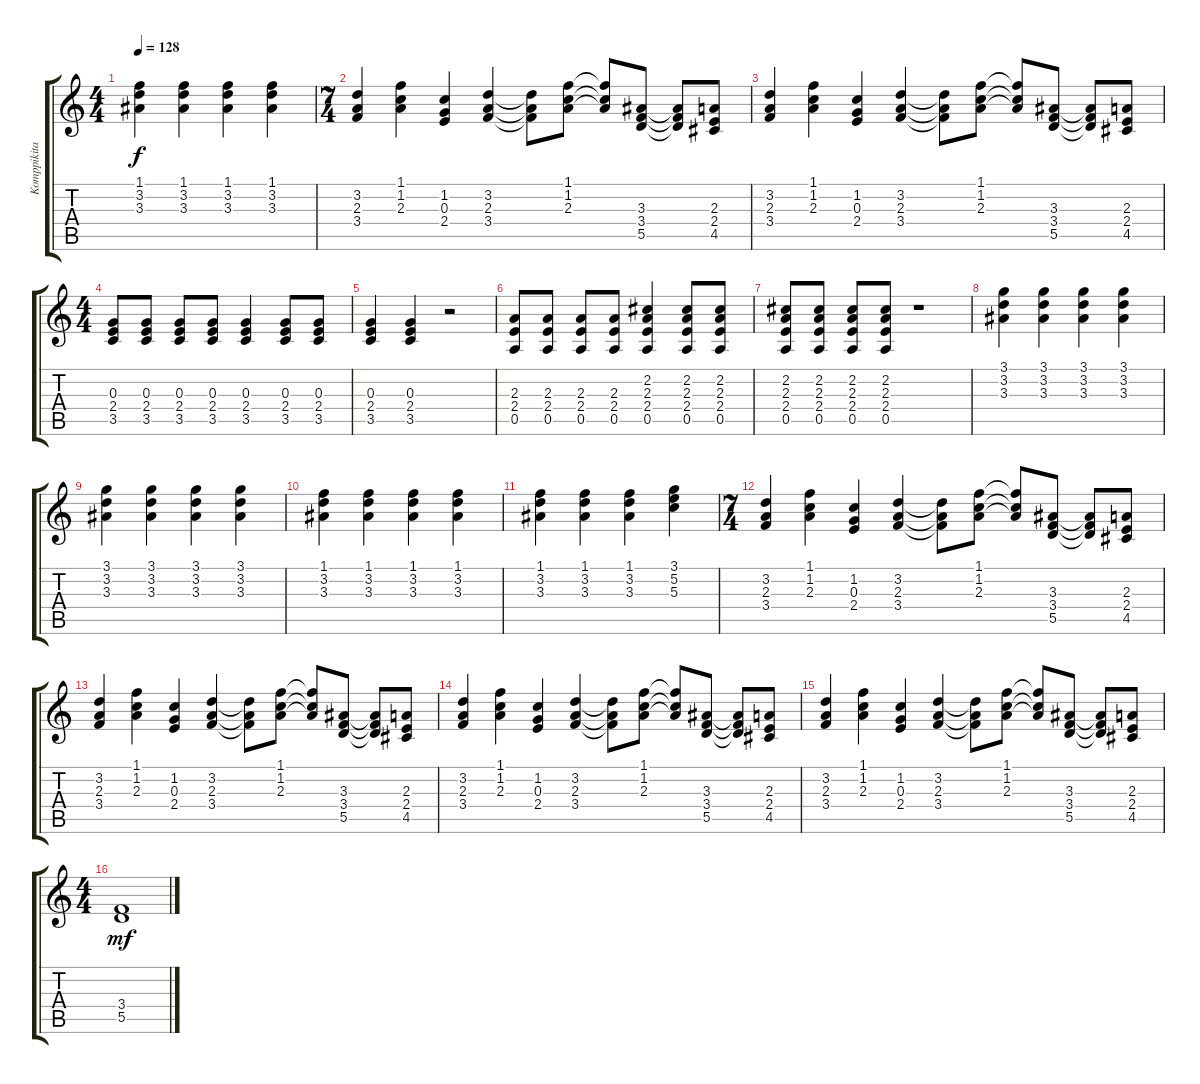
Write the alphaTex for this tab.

\track ("Komppikitara (Juice Leskinen)" "Komppikita") {instrument distortionguitar}
\staff {score tabs}
\tuning (E4 B3 G3 D3 A2 E2) {hide}
\ts (4 4)
\tempo 128
\clef g2
\ks c
(1.1 3.2 3.3).4{dy f} (1.1 3.2 3.3).4 (1.1 3.2 3.3).4 (1.1 3.2 3.3).4 |
\ts (7 4)
(3.2 2.3 3.4).4 (1.1 1.2 2.3).4 (1.2 0.3 2.4).4 (3.2 2.3 3.4).4 (3.2{t} 2.3{t} 3.4{t}).8 (1.1 1.2 2.3).8 (1.1{t} 1.2{t} 2.3{t}).8 (3.3 3.4 5.5).8 (3.3{t} 3.4{t} 5.5{t}).8 (2.3 2.4 4.5).8 |
(3.2 2.3 3.4).4 (1.1 1.2 2.3).4 (1.2 0.3 2.4).4 (3.2 2.3 3.4).4 (3.2{t} 2.3{t} 3.4{t}).8 (1.1 1.2 2.3).8 (1.1{t} 1.2{t} 2.3{t}).8 (3.3 3.4 5.5).8 (3.3{t} 3.4{t} 5.5{t}).8 (2.3 2.4 4.5).8 |
\ts (4 4)
(0.3 2.4 3.5).8 (0.3 2.4 3.5).8 (0.3 2.4 3.5).8 (0.3 2.4 3.5).8 (0.3 2.4 3.5).4 (0.3 2.4 3.5).8 (0.3 2.4 3.5).8 |
(0.3 2.4 3.5).4 (0.3 2.4 3.5).4 r.2 |
(2.3 2.4 0.5).8 (2.3 2.4 0.5).8 (2.3 2.4 0.5).8 (2.3 2.4 0.5).8 (2.2 2.3 2.4 0.5).4 (2.2 2.3 2.4 0.5).8 (2.2 2.3 2.4 0.5).8 |
(2.2 2.3 2.4 0.5).8 (2.2 2.3 2.4 0.5).8 (2.2 2.3 2.4 0.5).8 (2.2 2.3 2.4 0.5).8 r.1 |
(3.1 3.2 3.3).4 (3.1 3.2 3.3).4 (3.1 3.2 3.3).4 (3.1 3.2 3.3).4 |
(3.1 3.2 3.3).4 (3.1 3.2 3.3).4 (3.1 3.2 3.3).4 (3.1 3.2 3.3).4 |
(1.1 3.2 3.3).4 (1.1 3.2 3.3).4 (1.1 3.2 3.3).4 (1.1 3.2 3.3).4 |
(1.1 3.2 3.3).4 (1.1 3.2 3.3).4 (1.1 3.2 3.3).4 (3.1 5.2 5.3).4 |
\ts (7 4)
(3.2 2.3 3.4).4 (1.1 1.2 2.3).4 (1.2 0.3 2.4).4 (3.2 2.3 3.4).4 (3.2{t} 2.3{t} 3.4{t}).8 (1.1 1.2 2.3).8 (1.1{t} 1.2{t} 2.3{t}).8 (3.3 3.4 5.5).8 (3.3{t} 3.4{t} 5.5{t}).8 (2.3 2.4 4.5).8 |
(3.2 2.3 3.4).4 (1.1 1.2 2.3).4 (1.2 0.3 2.4).4 (3.2 2.3 3.4).4 (3.2{t} 2.3{t} 3.4{t}).8 (1.1 1.2 2.3).8 (1.1{t} 1.2{t} 2.3{t}).8 (3.3 3.4 5.5).8 (3.3{t} 3.4{t} 5.5{t}).8 (2.3 2.4 4.5).8 |
(3.2 2.3 3.4).4 (1.1 1.2 2.3).4 (1.2 0.3 2.4).4 (3.2 2.3 3.4).4 (3.2{t} 2.3{t} 3.4{t}).8 (1.1 1.2 2.3).8 (1.1{t} 1.2{t} 2.3{t}).8 (3.3 3.4 5.5).8 (3.3{t} 3.4{t} 5.5{t}).8 (2.3 2.4 4.5).8 |
(3.2 2.3 3.4).4 (1.1 1.2 2.3).4 (1.2 0.3 2.4).4 (3.2 2.3 3.4).4 (3.2{t} 2.3{t} 3.4{t}).8 (1.1 1.2 2.3).8 (1.1{t} 1.2{t} 2.3{t}).8 (3.3 3.4 5.5).8 (3.3{t} 3.4{t} 5.5{t}).8 (2.3 2.4 4.5).8 |
\ts (4 4)
(3.4 5.5).1{dy mf}
